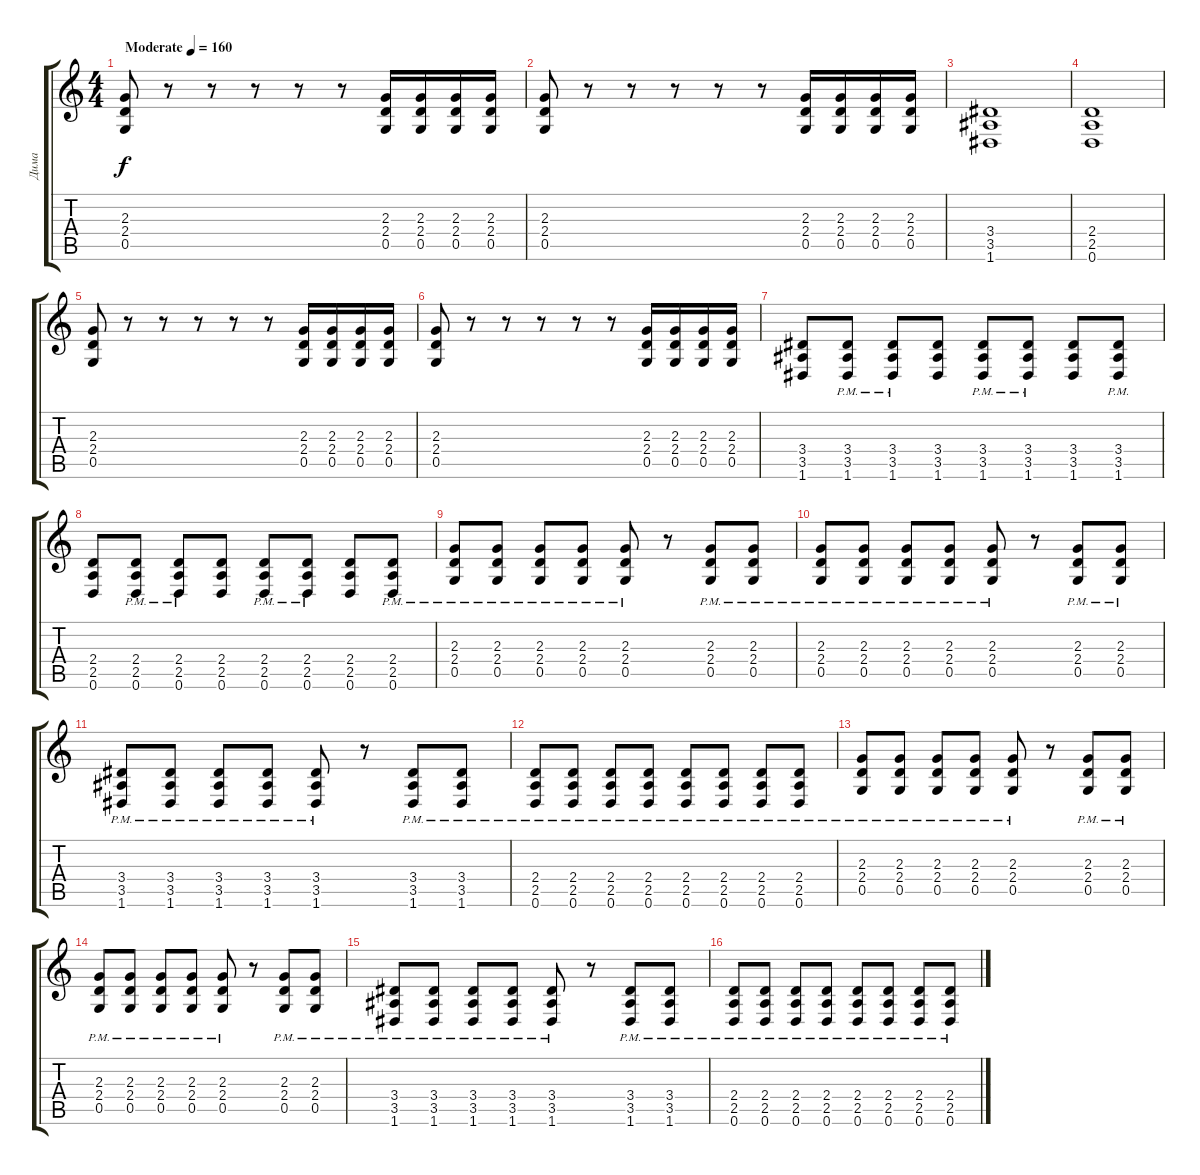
\track ("Дима" "Дима") {instrument distortionguitar}
\staff {score tabs}
\tuning (D4 A3 F3 C3 G2 D2) {hide}
\ts (4 4)
\tempo (160 "Moderate")
\clef g2
\ks c
(2.3 2.4 0.5).8{dy f instrument distortionguitar} r.8 r.8 r.8 r.8 r.8 (2.3 2.4 0.5).16 (2.3 2.4 0.5).16 (2.3 2.4 0.5).16 (2.3 2.4 0.5).16 |
(2.3 2.4 0.5).8 r.8 r.8 r.8 r.8 r.8 (2.3 2.4 0.5).16 (2.3 2.4 0.5).16 (2.3 2.4 0.5).16 (2.3 2.4 0.5).16 |
(3.4 3.5 1.6).1 |
(2.4 2.5 0.6).1 |
(2.3 2.4 0.5).8 r.8 r.8 r.8 r.8 r.8 (2.3 2.4 0.5).16 (2.3 2.4 0.5).16 (2.3 2.4 0.5).16 (2.3 2.4 0.5).16 |
(2.3 2.4 0.5).8 r.8 r.8 r.8 r.8 r.8 (2.3 2.4 0.5).16 (2.3 2.4 0.5).16 (2.3 2.4 0.5).16 (2.3 2.4 0.5).16 |
(3.4 3.5 1.6).8 (3.4{pm} 3.5{pm} 1.6{pm}).8 (3.4{pm} 3.5{pm} 1.6{pm}).8 (3.4 3.5 1.6).8 (3.4{pm} 3.5{pm} 1.6{pm}).8 (3.4{pm} 3.5{pm} 1.6{pm}).8 (3.4 3.5 1.6).8 (3.4{pm} 3.5{pm} 1.6{pm}).8 |
(2.4 2.5 0.6).8 (2.4{pm} 2.5{pm} 0.6{pm}).8 (2.4{pm} 2.5{pm} 0.6{pm}).8 (2.4 2.5 0.6).8 (2.4{pm} 2.5{pm} 0.6{pm}).8 (2.4{pm} 2.5{pm} 0.6{pm}).8 (2.4 2.5 0.6).8 (2.4{pm} 2.5{pm} 0.6{pm}).8 |
(2.3{pm} 2.4{pm} 0.5{pm}).8 (2.3{pm} 2.4{pm} 0.5{pm}).8 (2.3{pm} 2.4{pm} 0.5{pm}).8 (2.3{pm} 2.4{pm} 0.5{pm}).8 (2.3{pm} 2.4{pm} 0.5{pm}).8 r.8 (2.3{pm} 2.4{pm} 0.5{pm}).8 (2.3{pm} 2.4{pm} 0.5{pm}).8 |
(2.3{pm} 2.4{pm} 0.5{pm}).8 (2.3{pm} 2.4{pm} 0.5{pm}).8 (2.3{pm} 2.4{pm} 0.5{pm}).8 (2.3{pm} 2.4{pm} 0.5{pm}).8 (2.3{pm} 2.4{pm} 0.5{pm}).8 r.8 (2.3{pm} 2.4{pm} 0.5{pm}).8 (2.3{pm} 2.4{pm} 0.5{pm}).8 |
(3.4{pm} 3.5{pm} 1.6{pm}).8 (3.4{pm} 3.5{pm} 1.6{pm}).8 (3.4{pm} 3.5{pm} 1.6{pm}).8 (3.4{pm} 3.5{pm} 1.6{pm}).8 (3.4{pm} 3.5{pm} 1.6{pm}).8 r.8 (3.4{pm} 3.5{pm} 1.6{pm}).8 (3.4{pm} 3.5{pm} 1.6{pm}).8 |
(2.4{pm} 2.5{pm} 0.6{pm}).8 (2.4{pm} 2.5{pm} 0.6{pm}).8 (2.4{pm} 2.5{pm} 0.6{pm}).8 (2.4{pm} 2.5{pm} 0.6{pm}).8 (2.4{pm} 2.5{pm} 0.6{pm}).8 (2.4{pm} 2.5{pm} 0.6{pm}).8 (2.4{pm} 2.5{pm} 0.6{pm}).8 (2.4{pm} 2.5{pm} 0.6{pm}).8 |
(2.3{pm} 2.4{pm} 0.5{pm}).8 (2.3{pm} 2.4{pm} 0.5{pm}).8 (2.3{pm} 2.4{pm} 0.5{pm}).8 (2.3{pm} 2.4{pm} 0.5{pm}).8 (2.3{pm} 2.4{pm} 0.5{pm}).8 r.8 (2.3{pm} 2.4{pm} 0.5{pm}).8 (2.3{pm} 2.4{pm} 0.5{pm}).8 |
(2.3{pm} 2.4{pm} 0.5{pm}).8 (2.3{pm} 2.4{pm} 0.5{pm}).8 (2.3{pm} 2.4{pm} 0.5{pm}).8 (2.3{pm} 2.4{pm} 0.5{pm}).8 (2.3{pm} 2.4{pm} 0.5{pm}).8 r.8 (2.3{pm} 2.4{pm} 0.5{pm}).8 (2.3{pm} 2.4{pm} 0.5{pm}).8 |
(3.4{pm} 3.5{pm} 1.6{pm}).8 (3.4{pm} 3.5{pm} 1.6{pm}).8 (3.4{pm} 3.5{pm} 1.6{pm}).8 (3.4{pm} 3.5{pm} 1.6{pm}).8 (3.4{pm} 3.5{pm} 1.6{pm}).8 r.8 (3.4{pm} 3.5{pm} 1.6{pm}).8 (3.4{pm} 3.5{pm} 1.6{pm}).8 |
(2.4{pm} 2.5{pm} 0.6{pm}).8 (2.4{pm} 2.5{pm} 0.6{pm}).8 (2.4{pm} 2.5{pm} 0.6{pm}).8 (2.4{pm} 2.5{pm} 0.6{pm}).8 (2.4{pm} 2.5{pm} 0.6{pm}).8 (2.4{pm} 2.5{pm} 0.6{pm}).8 (2.4{pm} 2.5{pm} 0.6{pm}).8 (2.4{pm} 2.5{pm} 0.6{pm}).8
